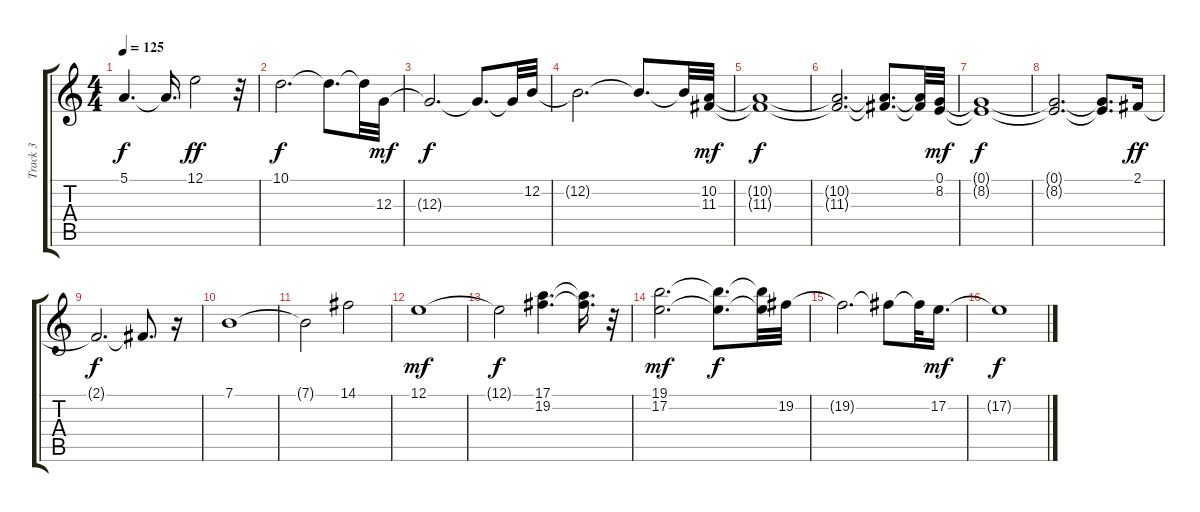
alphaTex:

\track ("Track 3" "Track 3") {instrument stringensemble2}
\staff {score tabs}
\tuning (E4 B3 G3 D3 A2 E2) {hide}
\ts (4 4)
\tempo 125
\clef g2
\ks c
5.1{t}.4{d dy f} 5.1{t}.16{d} 12.1.2{dy ff} r.32 |
10.1.2{d dy f} 10.1{t}.8{d} 10.1{t}.32 12.3.32{dy mf} |
12.3{t}.2{d dy f} 12.3{t}.8{d} 12.3{t}.32 12.2.32 |
12.2{t}.2{d} 12.2{t}.8{d} 12.2{t}.32 (10.2 11.3).32{dy mf} |
(10.2{t} 11.3{t}).1{dy f} |
(10.2{t} 11.3{t}).2{d} (10.2{t} 11.3{t}).8{d} (10.2{t} 11.3{t}).32 (0.1 8.2).32{dy mf} |
(0.1{t} 8.2{t}).1{dy f} |
(0.1{t} 8.2{t}).2{d} (0.1{t} 8.2{t}).8{d} 2.1.16{dy ff} |
2.1{t}.2{d dy f} 2.1{t}.8{d} r.16 |
7.1.1 |
7.1{t}.2 14.1.2 |
12.1.1{dy mf} |
12.1{t}.2{dy f} (17.1 19.2).4{d} (17.1{t} 19.2{t}).16{d} r.32 |
(19.1 17.2).2{d dy mf} (19.1{t} 17.2{t}).8{d dy f} (19.1{t} 17.2{t}).32 19.2.32 |
19.2{t}.2{d} 19.2{t}.8 19.2{t}.32 17.2.16{d dy mf} |
17.2{t}.1{dy f}
